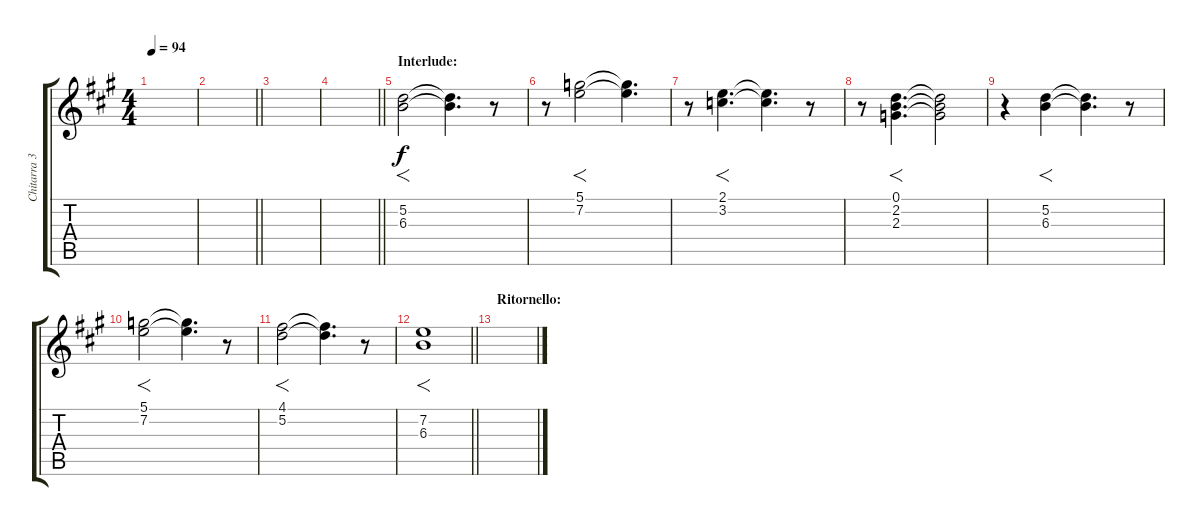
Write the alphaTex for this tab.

\track ("Chitarra 3" "Chitarra 3") {instrument electricguitarjazz}
\staff {score tabs}
\tuning (D4 A3 F3 C3 G2 C2) {hide}
\ts (4 4)
\tempo 94
\clef g2
\ks a
|
\barLineRight lightlight
|
|
\barLineRight lightlight
|
\section ("" "Interlude:")
(5.2 6.3).2{f} (5.2{t} 6.3{t}).4{d} r.8 |
r.8 (5.1 7.2).2{f} (5.1{t} 7.2{t}).4{d} |
r.8 (2.1 3.2).4{f d} (2.1{t} 3.2{t}).4{d} r.8 |
r.8 (0.1 2.2 2.3).4{f d} (0.1{t} 2.2{t} 2.3{t}).2 |
r.4 (5.2 6.3).4{f} (5.2{t} 6.3{t}).4{d} r.8 |
(5.1 7.2).2{f} (5.1{t} 7.2{t}).4{d} r.8 |
(4.1 5.2).2{f} (4.1{t} 5.2{t}).4{d} r.8 |
\barLineRight lightlight
(7.2 6.3).1{f} |
\section ("" "Ritornello:")
